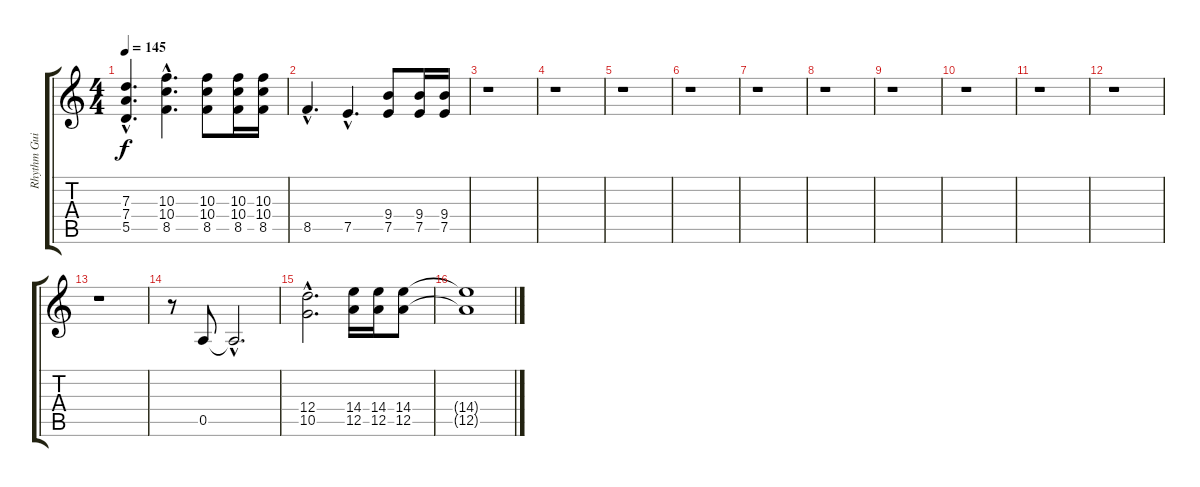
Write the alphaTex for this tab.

\track ("Rhythm Guitar" "Rhythm Gui") {instrument overdrivenguitar}
\staff {score tabs}
\tuning (E4 B3 G3 D3 A2 E2) {hide}
\ts (4 4)
\tempo 145
\clef g2
\ks c
(7.3{hac} 7.4{hac} 5.5{hac}).4{d dy f} (10.3{hac} 10.4{hac} 8.5{hac}).4{d} (10.3 10.4 8.5).8 (10.3 10.4 8.5).16 (10.3 10.4 8.5).16 |
8.5{hac}.4{d} 7.5{hac}.4{d} (9.4 7.5).8 (9.4 7.5).16 (9.4 7.5).16 |
r.1 |
r.1 |
r.1 |
r.1 |
r.1 |
r.1 |
r.1 |
r.1 |
r.1 |
r.1 |
r.1 |
r.8 0.5.8 0.5{hac t}.2{d} |
(12.4{hac} 10.5{hac}).2{d} (14.4 12.5).16 (14.4 12.5).16 (14.4 12.5).8 |
(14.4{t} 12.5{t}).1
